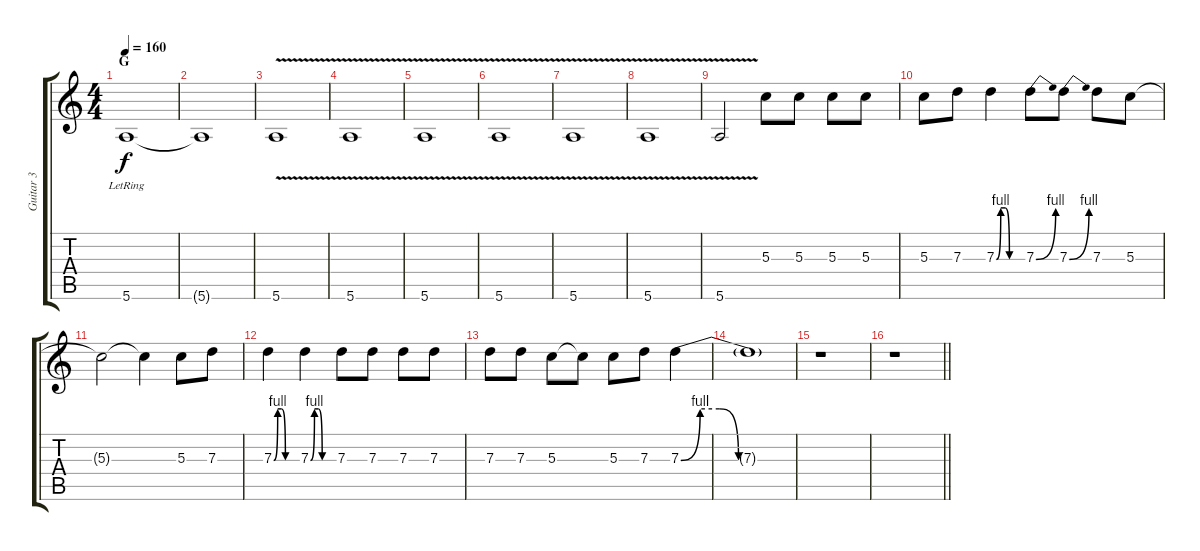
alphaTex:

\track ("Guitar 3" "Guitar 3") {instrument overdrivenguitar}
\staff {score tabs}
\tuning (E4 B3 G3 D3 A2 E2) {hide}
\ts (4 4)
\section ("" "G")
\tempo 160
\clef g2
\ks c
5.6{lr}.1{dy f volume 11 instrument overdrivenguitar} |
5.6{t}.1 |
5.6{v}.1 |
5.6{v}.1 |
5.6{v}.1 |
5.6{v}.1 |
5.6{v}.1 |
5.6{v}.1 |
5.6{v}.2 5.3.8 5.3.8 5.3.8 5.3.8 |
5.3.8 7.3.8 7.3{be (custom 0 0 10 4 20 4 30 0 60 0)}.4 7.3{be (bend 0 0 60 4)}.8 7.3{be (bend 0 0 60 4)}.8 7.3.8 5.3.8 |
5.3{t}.2 5.3{t}.4 5.3.8 7.3.8 |
7.3{be (custom 0 0 10 4 20 4 30 0 60 0)}.4 7.3{be (custom 0 0 10 4 20 4 30 0 60 0)}.4 7.3.8 7.3.8 7.3.8 7.3.8 |
7.3.8 7.3.8 5.3.8 5.3{t}.8 5.3.8 7.3.8 7.3{be (custom 0 0 10 4 20 4 30 0 60 0)}.4 |
7.3{t}.1 |
r.1 |
\barLineRight lightlight
r.1
